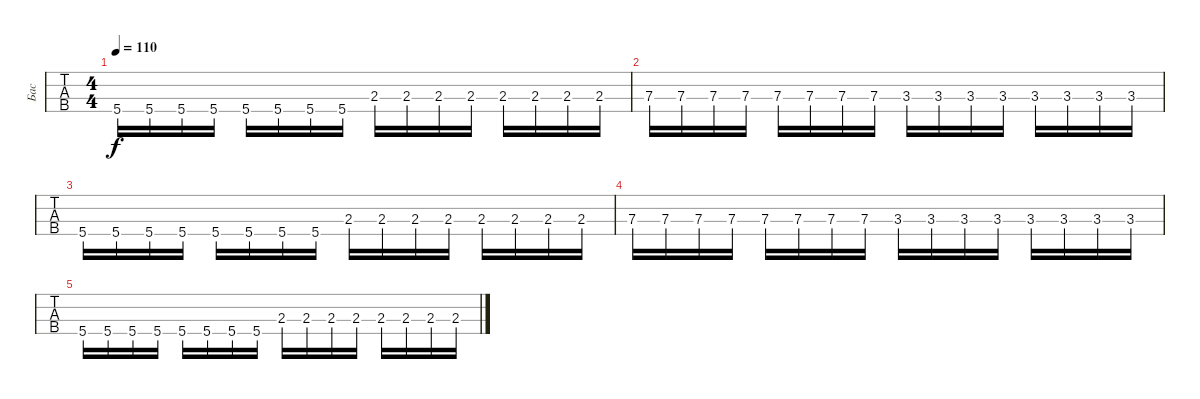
\track ("Бас" "Бас") {instrument electricbassfinger}
\staff {tabs}
\tuning (G2 D2 A1 E1) {hide}
\ts (4 4)
\tempo 110
\clef f4
\ks c
5.4.16{dy f} 5.4.16 5.4.16 5.4.16 5.4.16 5.4.16 5.4.16 5.4.16 2.3.16 2.3.16 2.3.16 2.3.16 2.3.16 2.3.16 2.3.16 2.3.16 |
7.3.16 7.3.16 7.3.16 7.3.16 7.3.16 7.3.16 7.3.16 7.3.16 3.3.16 3.3.16 3.3.16 3.3.16 3.3.16 3.3.16 3.3.16 3.3.16 |
5.4.16 5.4.16 5.4.16 5.4.16 5.4.16 5.4.16 5.4.16 5.4.16 2.3.16 2.3.16 2.3.16 2.3.16 2.3.16 2.3.16 2.3.16 2.3.16 |
7.3.16 7.3.16 7.3.16 7.3.16 7.3.16 7.3.16 7.3.16 7.3.16 3.3.16 3.3.16 3.3.16 3.3.16 3.3.16 3.3.16 3.3.16 3.3.16 |
5.4.16 5.4.16 5.4.16 5.4.16 5.4.16 5.4.16 5.4.16 5.4.16 2.3.16 2.3.16 2.3.16 2.3.16 2.3.16 2.3.16 2.3.16 2.3.16
